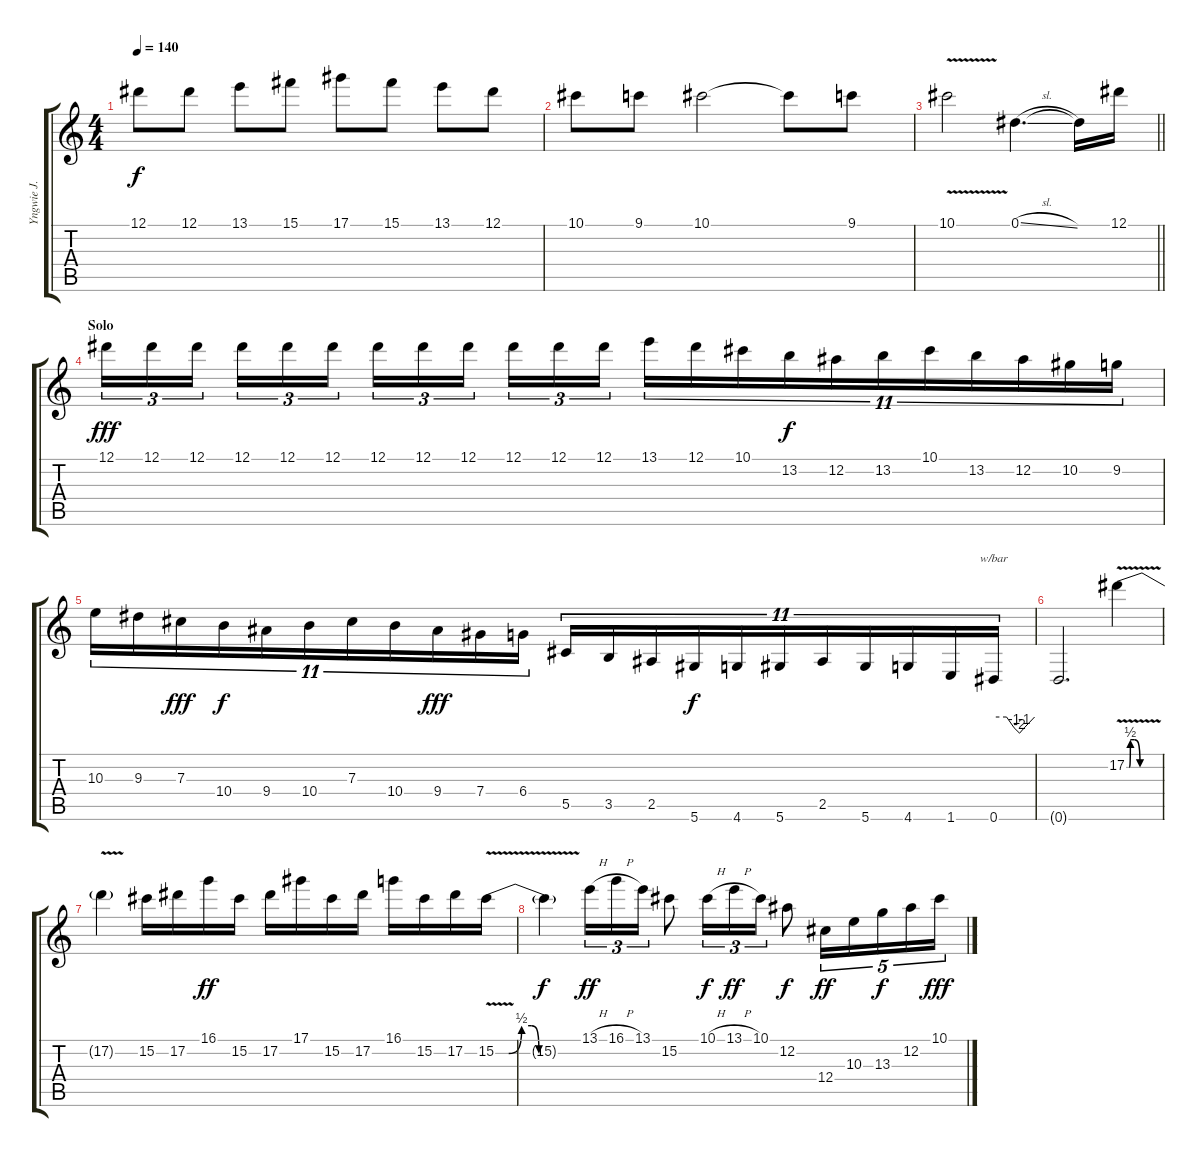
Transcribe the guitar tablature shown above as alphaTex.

\track ("Yngwie J. Malmsteen" "Yngwie J. ") {instrument overdrivenguitar}
\staff {score tabs}
\tuning (Eb4 Bb3 Gb3 Db3 Ab2 Eb2) {hide}
\ts (4 4)
\tempo 140
\clef g2
\ks c
12.1{t}.8{dy f} 12.1.8 13.1.8 15.1.8 17.1.8 15.1.8 13.1.8 12.1.8 |
10.1.8 9.1.8 10.1.2 10.1{t}.8 9.1.8 |
\barLineRight lightlight
10.1{v}.2 0.1{sl}.4{d} 0.1{t}.16 12.1.16 |
\section ("" "Solo")
12.1.16{tu (3 2) dy fff} 12.1.16{tu (3 2)} 12.1.16{tu (3 2) beam splitsecondary} 12.1.16{tu (3 2)} 12.1.16{tu (3 2)} 12.1.16{tu (3 2)} 12.1.16{tu (3 2)} 12.1.16{tu (3 2)} 12.1.16{tu (3 2) beam splitsecondary} 12.1.16{tu (3 2)} 12.1.16{tu (3 2)} 12.1.16{tu (3 2)} 13.1.16{tu (11 8)} 12.1.16{tu (11 8)} 10.1.16{tu (11 8)} 13.2.16{tu (11 8) dy f} 12.2.16{tu (11 8)} 13.2.16{tu (11 8)} 10.1.16{tu (11 8)} 13.2.16{tu (11 8)} 12.2.16{tu (11 8)} 10.2.16{tu (11 8)} 9.2.16{tu (11 8)} |
10.3.16{tu (11 8)} 9.3.16{tu (11 8)} 7.3.16{tu (11 8) dy fff} 10.4.16{tu (11 8) dy f} 9.4.16{tu (11 8)} 10.4.16{tu (11 8)} 7.3.16{tu (11 8)} 10.4.16{tu (11 8)} 9.4.16{tu (11 8) dy fff} 7.4.16{tu (11 8)} 6.4.16{tu (11 8)} 5.5.16{tu (11 8)} 3.5.16{tu (11 8)} 2.5.16{tu (11 8)} 5.6.16{tu (11 8) dy f} 4.6.16{tu (11 8)} 5.6.16{tu (11 8)} 2.5.16{tu (11 8)} 5.6.16{tu (11 8)} 4.6.16{tu (11 8)} 1.6.16{tu (11 8)} 0.6.16{tu (11 8) tbe (custom default 0 0 19 0 30 -4 38 -8 45 -4 60 0)} |
0.6{t}.2{d} 17.2{be (custom 0 0 5 0 7 2 15 2 25 0 30 0 45 0 60 0) v}.4 |
17.2{t}.4 15.2.16 17.2.16 16.1.16{dy ff} 15.2.16 17.2.16 17.1.16 15.2.16 17.2.16 16.1.16 15.2.16 17.2.16 15.2{be (custom 0 0 9 0 18 2 25 2 30 0 60 0) v}.16 |
15.2{t}.4{dy f} 13.1{h}.16{tu (3 2) dy ff} 16.1{h}.16{tu (3 2)} 13.1.16{tu (3 2)} 15.2.8 10.1{h}.16{tu (3 2) dy f} 13.1{h}.16{tu (3 2) dy ff} 10.1.16{tu (3 2)} 12.2.8{dy f} 12.4.16{tu (5 4) dy ff} 10.3.16{tu (5 4)} 13.3.16{tu (5 4) dy f} 12.2.16{tu (5 4)} 10.1.16{tu (5 4) dy fff}
